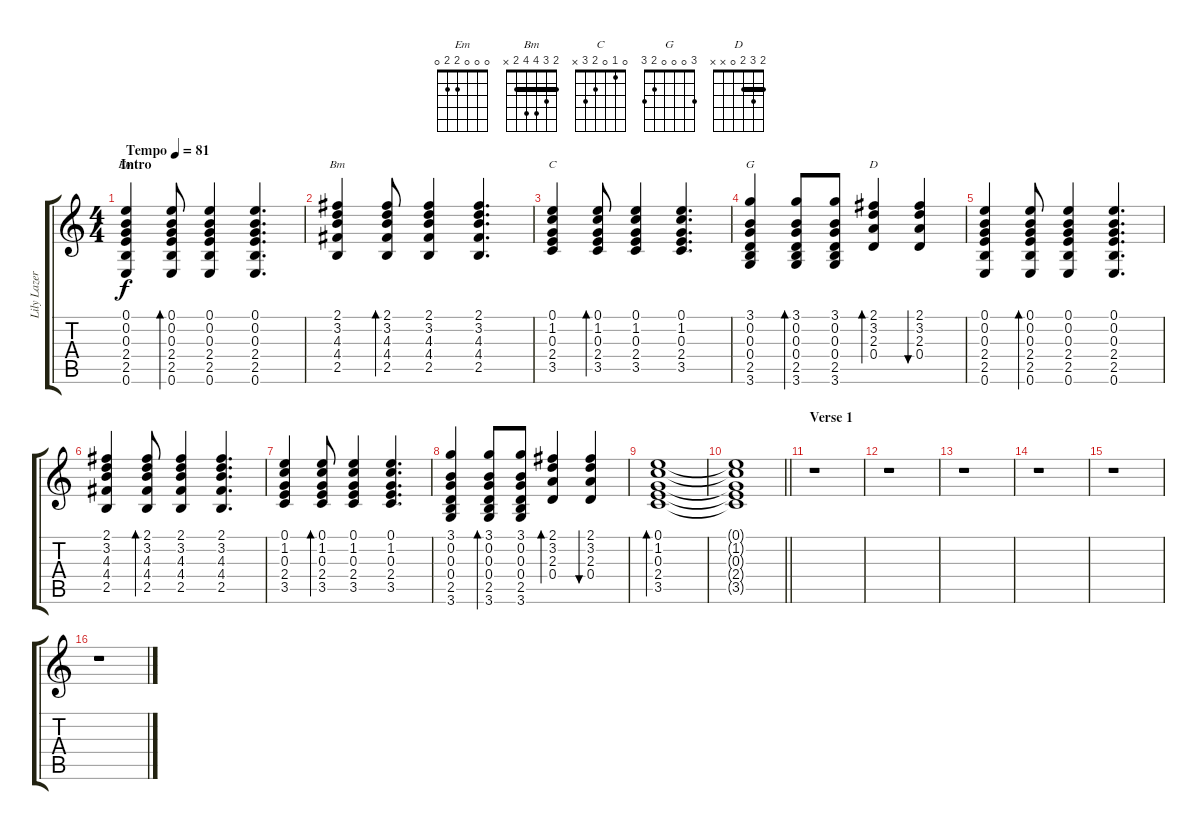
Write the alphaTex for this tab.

\track ("Lily Lazer (Guitar)" "Lily Lazer") {instrument acousticguitarsteel}
\staff {score tabs}
\tuning (E4 B3 G3 D3 A2 E2) {hide}
\chord ("Em" 0 0 0 2 2 0)
\chord ("Bm" 2 3 4 4 2 x) {barre 2}
\chord ("C" 0 1 0 2 3 x)
\chord ("G" 3 0 0 0 2 3)
\chord ("D" 2 3 2 0 x x) {barre 2}
\ts (4 4)
\section ("" "Intro")
\tempo (81 "Tempo")
\clef g2
\ks c
(0.1 0.2 0.3 2.4 2.5 0.6).4{ch "Em" dy f instrument acousticguitarsteel} (0.1 0.2 0.3 2.4 2.5 0.6).8{bd 120} (0.1 0.2 0.3 2.4 2.5 0.6).4 (0.1 0.2 0.3 2.4 2.5 0.6).4{d} |
(2.1 3.2 4.3 4.4 2.5).4{ch "Bm"} (2.1 3.2 4.3 4.4 2.5).8{bd 120} (2.1 3.2 4.3 4.4 2.5).4 (2.1 3.2 4.3 4.4 2.5).4{d} |
(0.1 1.2 0.3 2.4 3.5).4{ch "C"} (0.1 1.2 0.3 2.4 3.5).8{bd 120} (0.1 1.2 0.3 2.4 3.5).4 (0.1 1.2 0.3 2.4 3.5).4{d} |
(3.1 0.2 0.3 0.4 2.5 3.6).4{ch "G"} (3.1 0.2 0.3 0.4 2.5 3.6).8{bd 120} (3.1 0.2 0.3 0.4 2.5 3.6).8 (2.1 3.2 2.3 0.4).4{bd 60 ch "D"} (2.1 3.2 2.3 0.4).4{bu 60} |
(0.1 0.2 0.3 2.4 2.5 0.6).4 (0.1 0.2 0.3 2.4 2.5 0.6).8{bd 120} (0.1 0.2 0.3 2.4 2.5 0.6).4 (0.1 0.2 0.3 2.4 2.5 0.6).4{d} |
(2.1 3.2 4.3 4.4 2.5).4 (2.1 3.2 4.3 4.4 2.5).8{bd 120} (2.1 3.2 4.3 4.4 2.5).4 (2.1 3.2 4.3 4.4 2.5).4{d} |
(0.1 1.2 0.3 2.4 3.5).4 (0.1 1.2 0.3 2.4 3.5).8{bd 120} (0.1 1.2 0.3 2.4 3.5).4 (0.1 1.2 0.3 2.4 3.5).4{d} |
(3.1 0.2 0.3 0.4 2.5 3.6).4 (3.1 0.2 0.3 0.4 2.5 3.6).8{bd 120} (3.1 0.2 0.3 0.4 2.5 3.6).8 (2.1 3.2 2.3 0.4).4{bd 60} (2.1 3.2 2.3 0.4).4{bu 60} |
(0.1 1.2 0.3 2.4 3.5).1{bd 240} |
\barLineRight lightlight
(0.1{t} 1.2{t} 0.3{t} 2.4{t} 3.5{t}).1 |
\section ("" "Verse 1")
r.1 |
r.1 |
r.1 |
r.1 |
r.1 |
r.1
